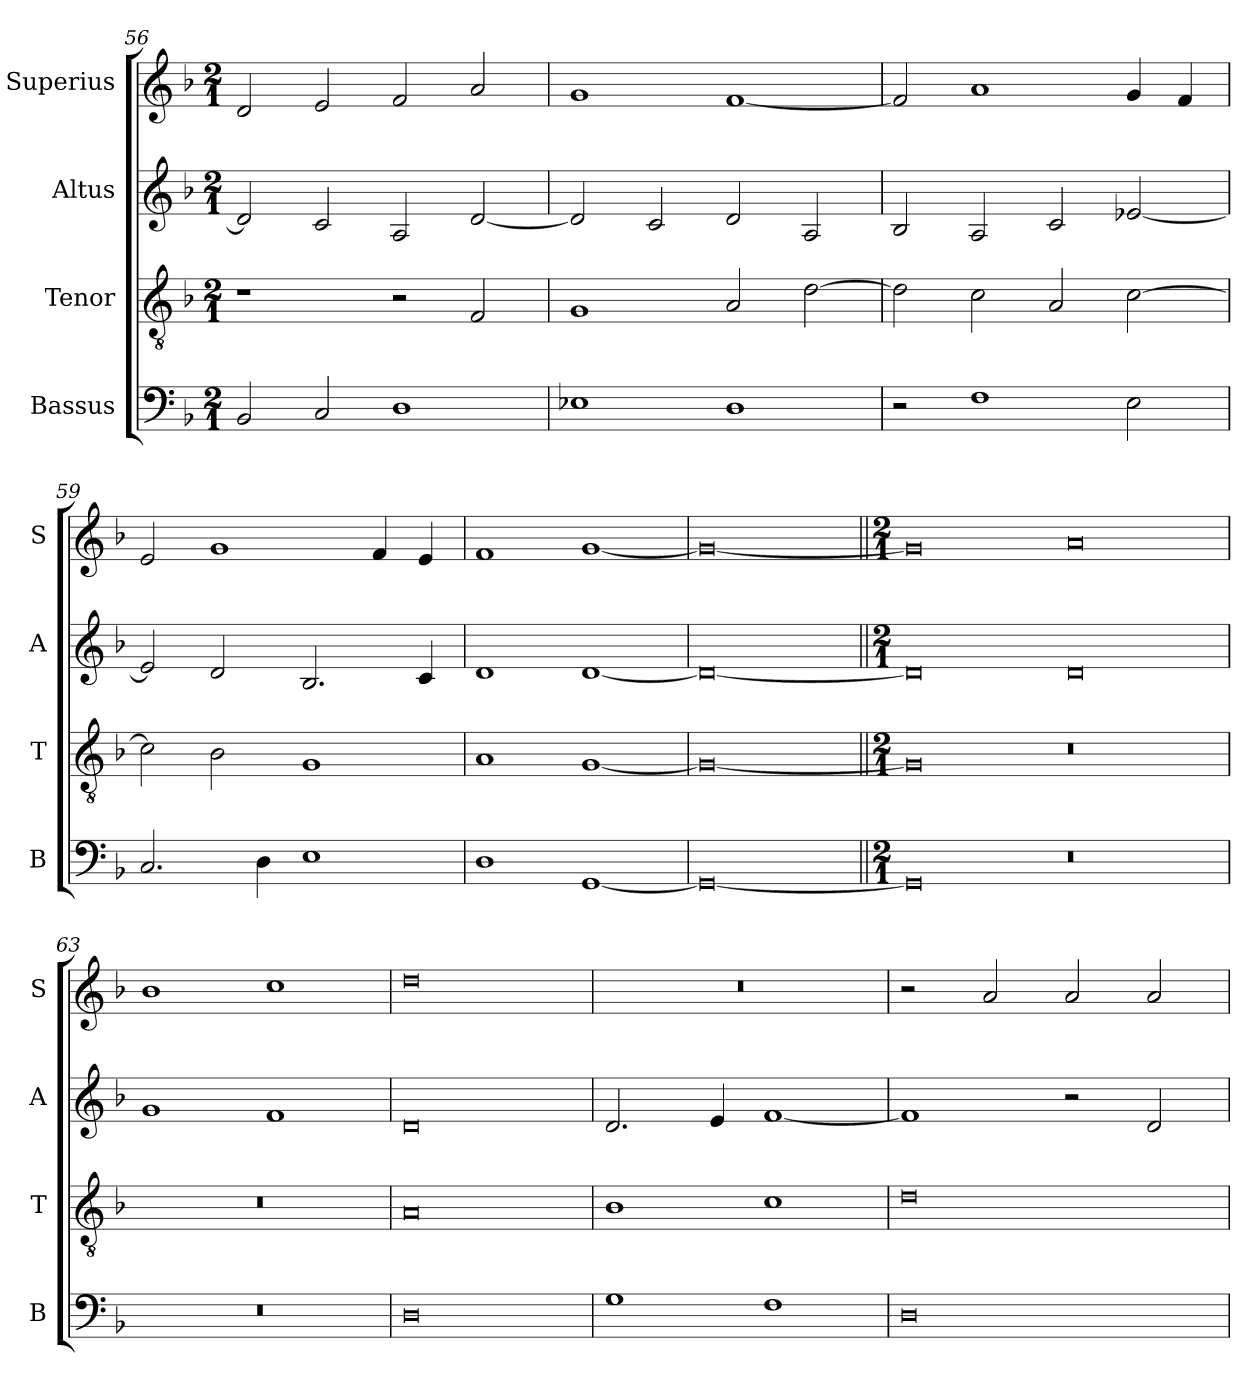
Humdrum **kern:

**kern	**kern	**kern	**kern
*part4	*part3	*part2	*part1
*staff4	*staff3	*staff2	*staff1
*I"Bassus	*I"Tenor	*I"Altus	*I"Superius
*I'B	*I'T	*I'A	*I'S
*clefF4	*clefGv2	*clefG2	*clefG2
*k[b-]	*k[b-]	*k[b-]	*k[b-]
*F:	*F:	*F:	*F:
*M2/1	*M2/1	*M2/1	*M2/1
=56	=56	=56	=56
2BB-	1r	2d]	2d
2C	.	2c	2e
1D	2r	2A	2f
.	2F	[2d	2a
=57	=57	=57	=57
1E-X	1G	2d]	1g
.	.	2c	.
1D	2A	2d	[1f
.	[2d	2A	.
=58	=58	=58	=58
2r	2d]	2B-	2f]
1F	2c	2A	1a
.	2A	2c	.
2E	[2c	[2e-X	4g
.	.	.	4f
=59	=59	=59	=59
2.C	2c]	2e-]	2e
.	2B-	2d	1g
4D	.	.	.
1E	1G	2.B-	.
.	.	.	4f
.	.	4c	4e
=60	=60	=60	=60
1D	1A	1d	1f
[1GG	[1G	[1d	[1g
=61	=61	=61	=61
0GG_	0G_	0d_	0g_
=62||	=62||	=62||	=62||
*M2/1	*M2/1	*M2/1	*M2/1
0GG]	0G]	0d]	0g]
0r	0r	0d	0a
=63	=63	=63	=63
0r	0r	1g	1b-
.	.	1f	1cc
=64	=64	=64	=64
0D	0A	0d	0dd
=65	=65	=65	=65
1G	1B-	2.d	0r
.	.	4e	.
1F	1c	[1f	.
=66	=66	=66	=66
0D	0d	1f]	2r
.	.	.	2a
.	.	2r	2a
.	.	2d	2a
=	=	=	=
*-	*-	*-	*-
